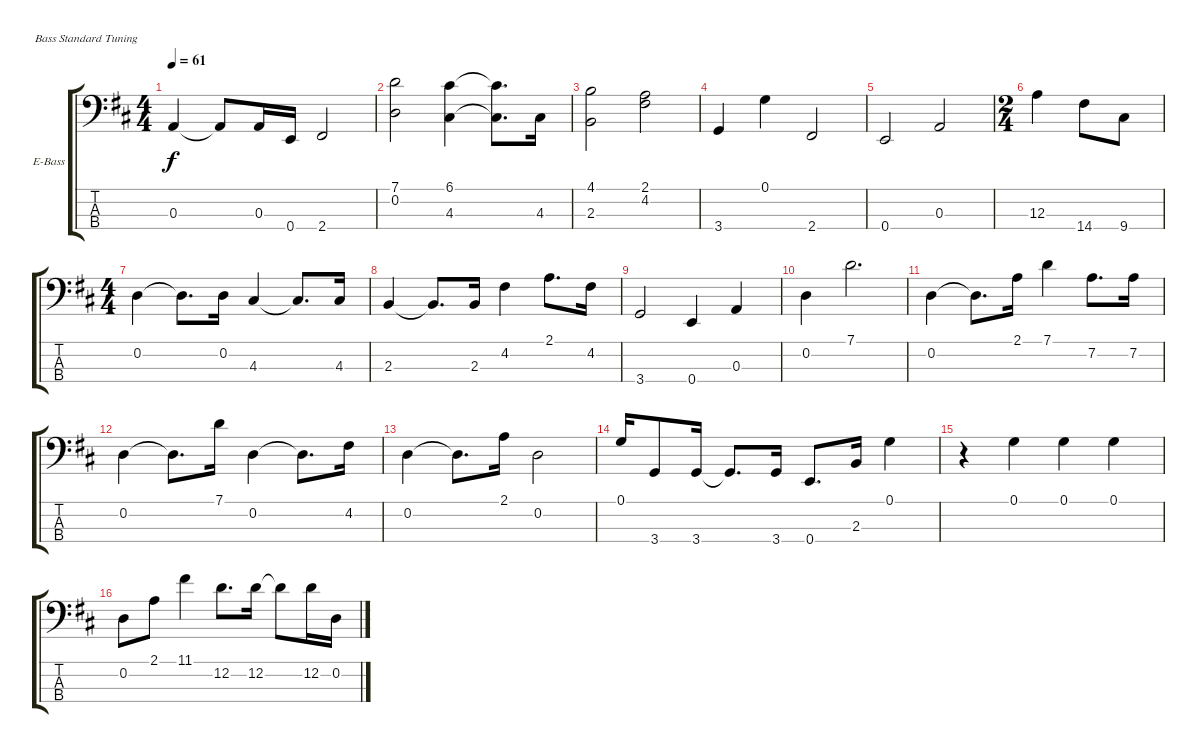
\defaultSystemsLayout 4
\bracketExtendMode groupsimilarinstruments
\firstSystemTrackNameOrientation horizontal
\otherSystemsTrackNameOrientation horizontal
\track ("Electric Bass" "E-Bass") {multiBarRest instrument electricbassfinger}
\staff {score tabs}
\tuning (G2 D2 A1 E1)
\ts (4 4)
\tempo 61
\clef f4
\scale
0.333333
\ks d
0.3.4{dy f} 0.3{t}.8 0.3.16 0.4.16 2.4.2 |
\scale
0.333333 (7.1 0.2).2 (6.1 4.3).4 (6.1{t} 4.3{t}).8{d} 4.3.16 |
\scale
0.333333 (4.1 2.3).2 (2.1 4.2).2 |
\scale
0.333333 3.4.4 0.1.4 2.4.2 |
\scale
0.333333 0.4.2 0.3.2 |
\ts (2 4)
\scale
0.407186 12.3.4 14.4.8 9.4.8 |
\ts (4 4)
\scale
0.407186 0.2.4 0.2{t}.8{d} 0.2.16 4.3.4 4.3{t}.8{d} 4.3.16 |
\scale
0.185629 2.3.4 2.3{t}.8{d} 2.3.16 4.2.4 2.1.8{d} 4.2.16 |
\scale
0.333333 3.4.2 0.4.4 0.3.4 |
\scale
0.333333 0.2.4 7.1.2{d} |
\scale
0.333333 0.2.4 0.2{t}.8{d} 2.1.16 7.1.4 7.2.8{d} 7.2.16 |
\scale
0.333333 0.2.4 0.2{t}.8{d} 7.1.16 0.2.4 0.2{t}.8{d} 4.2.16 |
\scale
0.333333 0.2.4 0.2{t}.8{d} 2.1.16 0.2.2 |
\scale
0.333333 0.1.16 3.4.8 3.4.16 3.4{t}.8{d} 3.4.16 0.4.8{d} 2.3.16 0.1.4 |
\scale
0.333333 r.4 0.1.4 0.1.4 0.1.4 |
\scale
0.333333 0.2.8 2.1.8 11.1.4 12.2.8{d} 12.2.16 12.2{t}.8 12.2.16 0.2.16
